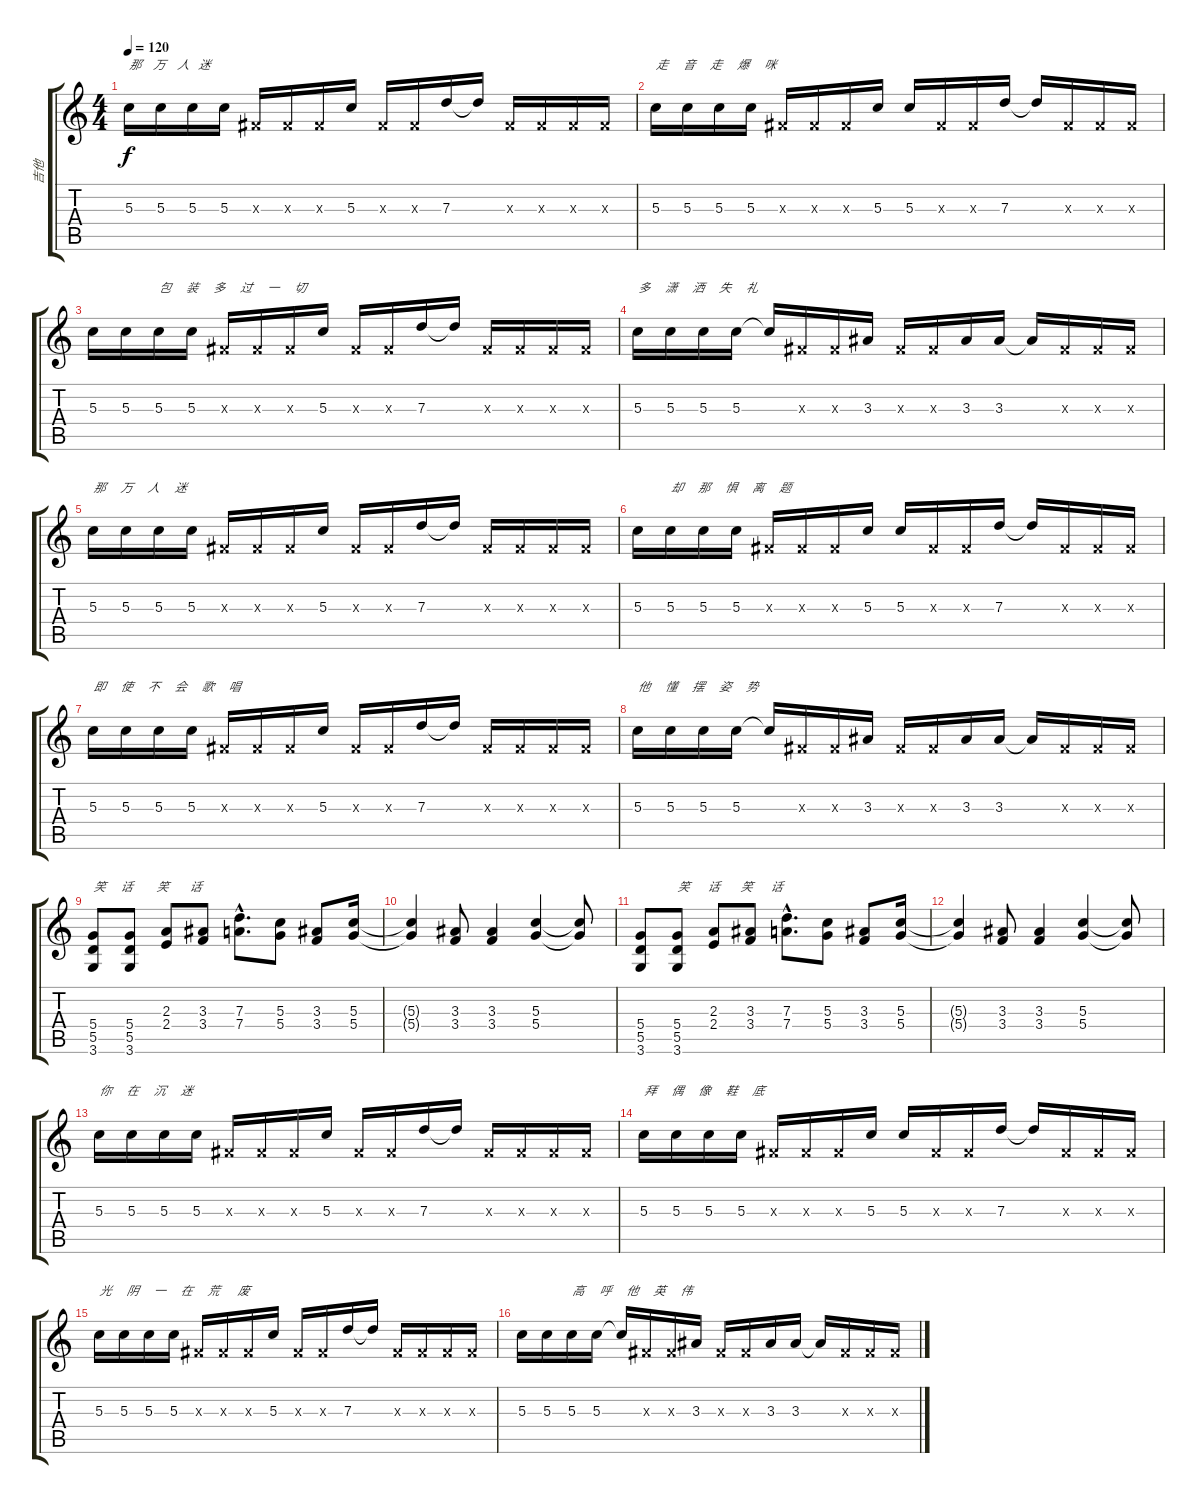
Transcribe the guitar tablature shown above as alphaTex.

\track ("吉他" "吉他") {instrument overdrivenguitar}
\staff {score tabs}
\tuning (E4 B3 G3 D3 A2 E2) {hide}
\ts (4 4)
\tempo 120
\clef g2
\ks c
5.3.16{txt "那    万    人   迷" dy f} 5.3.16 5.3.16 5.3.16 -1.3{x}.16 -1.3{x}.16 -1.3{x}.16 5.3.16 -1.3{x}.16 -1.3{x}.16 7.3.16 7.3{t}.16 -1.3{x}.16 -1.3{x}.16 -1.3{x}.16 -1.3{x}.16 |
5.3.16{txt "走     音     走     爆     咪"} 5.3.16 5.3.16 5.3.16 -1.3{x}.16 -1.3{x}.16 -1.3{x}.16 5.3.16 5.3.16 -1.3{x}.16 -1.3{x}.16 7.3.16 7.3{t}.16 -1.3{x}.16 -1.3{x}.16 -1.3{x}.16 |
5.3.16 5.3.16 5.3.16{txt "包     装     多     过     一     切"} 5.3.16 -1.3{x}.16 -1.3{x}.16 -1.3{x}.16 5.3.16 -1.3{x}.16 -1.3{x}.16 7.3.16 7.3{t}.16 -1.3{x}.16 -1.3{x}.16 -1.3{x}.16 -1.3{x}.16 |
5.3.16{txt "多     潇     洒     失     礼"} 5.3.16 5.3.16 5.3.16 5.3{t}.16 -1.3{x}.16 -1.3{x}.16 3.3.16 -1.3{x}.16 -1.3{x}.16 3.3.16 3.3.16 3.3{t}.16 -1.3{x}.16 -1.3{x}.16 -1.3{x}.16 |
5.3.16{txt "那     万     人     迷"} 5.3.16 5.3.16 5.3.16 -1.3{x}.16 -1.3{x}.16 -1.3{x}.16 5.3.16 -1.3{x}.16 -1.3{x}.16 7.3.16 7.3{t}.16 -1.3{x}.16 -1.3{x}.16 -1.3{x}.16 -1.3{x}.16 |
5.3.16 5.3.16{txt "却     那     惧     离     题"} 5.3.16 5.3.16 -1.3{x}.16 -1.3{x}.16 -1.3{x}.16 5.3.16 5.3.16 -1.3{x}.16 -1.3{x}.16 7.3.16 7.3{t}.16 -1.3{x}.16 -1.3{x}.16 -1.3{x}.16 |
5.3.16{txt "即     使     不     会     歌     唱"} 5.3.16 5.3.16 5.3.16 -1.3{x}.16 -1.3{x}.16 -1.3{x}.16 5.3.16 -1.3{x}.16 -1.3{x}.16 7.3.16 7.3{t}.16 -1.3{x}.16 -1.3{x}.16 -1.3{x}.16 -1.3{x}.16 |
5.3.16{txt "他     懂     摆     姿     势"} 5.3.16 5.3.16 5.3.16 5.3{t}.16 -1.3{x}.16 -1.3{x}.16 3.3.16 -1.3{x}.16 -1.3{x}.16 3.3.16 3.3.16 3.3{t}.16 -1.3{x}.16 -1.3{x}.16 -1.3{x}.16 |
(5.4 5.5 3.6).8{txt "笑     话        笑       话"} (5.4 5.5 3.6).8 (2.3 2.4).8 (3.3 3.4).8 (7.3{hac} 7.4{hac}).8{d} (5.3 5.4).8 (3.3 3.4).8 (5.3 5.4).16 |
(5.3{t} 5.4{t}).4 (3.3 3.4).8 (3.3 3.4).4 (5.3 5.4).4 (5.3{t} 5.4{t}).8 |
(5.4 5.5 3.6).8 (5.4 5.5 3.6).8{txt "笑      话       笑      话"} (2.3 2.4).8 (3.3 3.4).8 (7.3{hac} 7.4{hac}).8{d} (5.3 5.4).8 (3.3 3.4).8 (5.3 5.4).16 |
(5.3{t} 5.4{t}).4 (3.3 3.4).8 (3.3 3.4).4 (5.3 5.4).4 (5.3{t} 5.4{t}).8 |
5.3.16{txt "你     在     沉     迷"} 5.3.16 5.3.16 5.3.16 -1.3{x}.16 -1.3{x}.16 -1.3{x}.16 5.3.16 -1.3{x}.16 -1.3{x}.16 7.3.16 7.3{t}.16 -1.3{x}.16 -1.3{x}.16 -1.3{x}.16 -1.3{x}.16 |
5.3.16{txt "拜     偶     像     鞋     底"} 5.3.16 5.3.16 5.3.16 -1.3{x}.16 -1.3{x}.16 -1.3{x}.16 5.3.16 5.3.16 -1.3{x}.16 -1.3{x}.16 7.3.16 7.3{t}.16 -1.3{x}.16 -1.3{x}.16 -1.3{x}.16 |
5.3.16{txt "光     阴     一     在     荒      废"} 5.3.16 5.3.16 5.3.16 -1.3{x}.16 -1.3{x}.16 -1.3{x}.16 5.3.16 -1.3{x}.16 -1.3{x}.16 7.3.16 7.3{t}.16 -1.3{x}.16 -1.3{x}.16 -1.3{x}.16 -1.3{x}.16 |
5.3.16 5.3.16 5.3.16{txt "高     呼     他     英     伟"} 5.3.16 5.3{t}.16 -1.3{x}.16 -1.3{x}.16 3.3.16 -1.3{x}.16 -1.3{x}.16 3.3.16 3.3.16 3.3{t}.16 -1.3{x}.16 -1.3{x}.16 -1.3{x}.16
